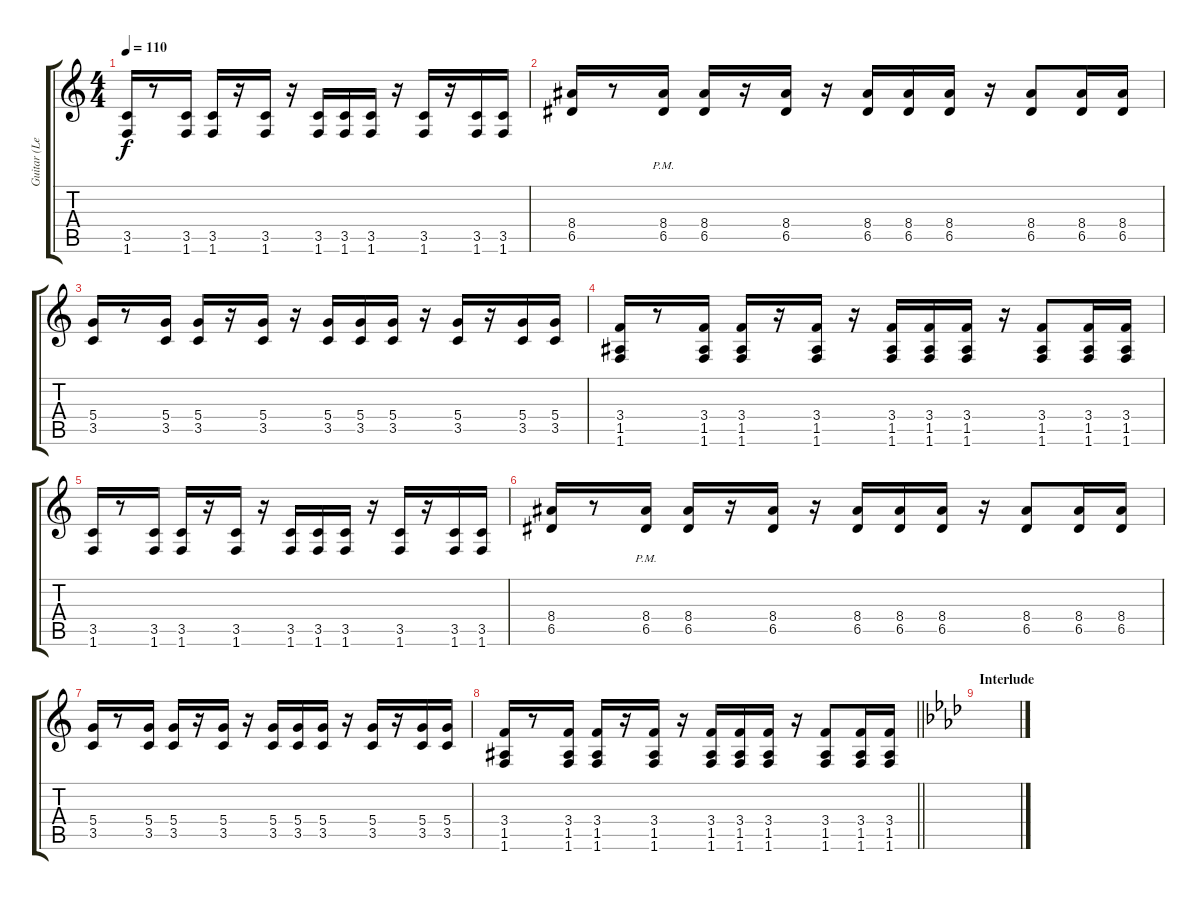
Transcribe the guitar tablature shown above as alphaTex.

\track ("Guitar (Lead)" "Guitar (Le") {instrument distortionguitar}
\staff {score tabs}
\tuning (E4 B3 G3 D3 A2 E2) {hide}
\ts (4 4)
\tempo 110
\clef g2
\ks c
(3.5 1.6).16{dy f} r.8 (3.5 1.6).16 (3.5 1.6).16 r.16 (3.5 1.6).16 r.16 (3.5 1.6).16 (3.5 1.6).16 (3.5 1.6).16 r.16 (3.5 1.6).16 r.16 (3.5 1.6).16 (3.5 1.6).16 |
(8.4 6.5).16 r.8 (8.4{pm} 6.5{pm}).16 (8.4 6.5).16 r.16 (8.4 6.5).16 r.16 (8.4 6.5).16 (8.4 6.5).16 (8.4 6.5).16 r.16 (8.4 6.5).8 (8.4 6.5).16 (8.4 6.5).16 |
(5.4 3.5).16 r.8 (5.4 3.5).16 (5.4 3.5).16 r.16 (5.4 3.5).16 r.16 (5.4 3.5).16 (5.4 3.5).16 (5.4 3.5).16 r.16 (5.4 3.5).16 r.16 (5.4 3.5).16 (5.4 3.5).16 |
(3.4 1.5 1.6).16 r.8 (3.4 1.5 1.6).16 (3.4 1.5 1.6).16 r.16 (3.4 1.5 1.6).16 r.16 (3.4 1.5 1.6).16 (3.4 1.5 1.6).16 (3.4 1.5 1.6).16 r.16 (3.4 1.5 1.6).8 (3.4 1.5 1.6).16 (3.4 1.5 1.6).16 |
(3.5 1.6).16 r.8 (3.5 1.6).16 (3.5 1.6).16 r.16 (3.5 1.6).16 r.16 (3.5 1.6).16 (3.5 1.6).16 (3.5 1.6).16 r.16 (3.5 1.6).16 r.16 (3.5 1.6).16 (3.5 1.6).16 |
(8.4 6.5).16 r.8 (8.4{pm} 6.5{pm}).16 (8.4 6.5).16 r.16 (8.4 6.5).16 r.16 (8.4 6.5).16 (8.4 6.5).16 (8.4 6.5).16 r.16 (8.4 6.5).8 (8.4 6.5).16 (8.4 6.5).16 |
(5.4 3.5).16 r.8 (5.4 3.5).16 (5.4 3.5).16 r.16 (5.4 3.5).16 r.16 (5.4 3.5).16 (5.4 3.5).16 (5.4 3.5).16 r.16 (5.4 3.5).16 r.16 (5.4 3.5).16 (5.4 3.5).16 |
\barLineRight lightlight
(3.4 1.5 1.6).16 r.8 (3.4 1.5 1.6).16 (3.4 1.5 1.6).16 r.16 (3.4 1.5 1.6).16 r.16 (3.4 1.5 1.6).16 (3.4 1.5 1.6).16 (3.4 1.5 1.6).16 r.16 (3.4 1.5 1.6).8 (3.4 1.5 1.6).16 (3.4 1.5 1.6).16 |
\section ("" "Interlude")
\ks fminor
